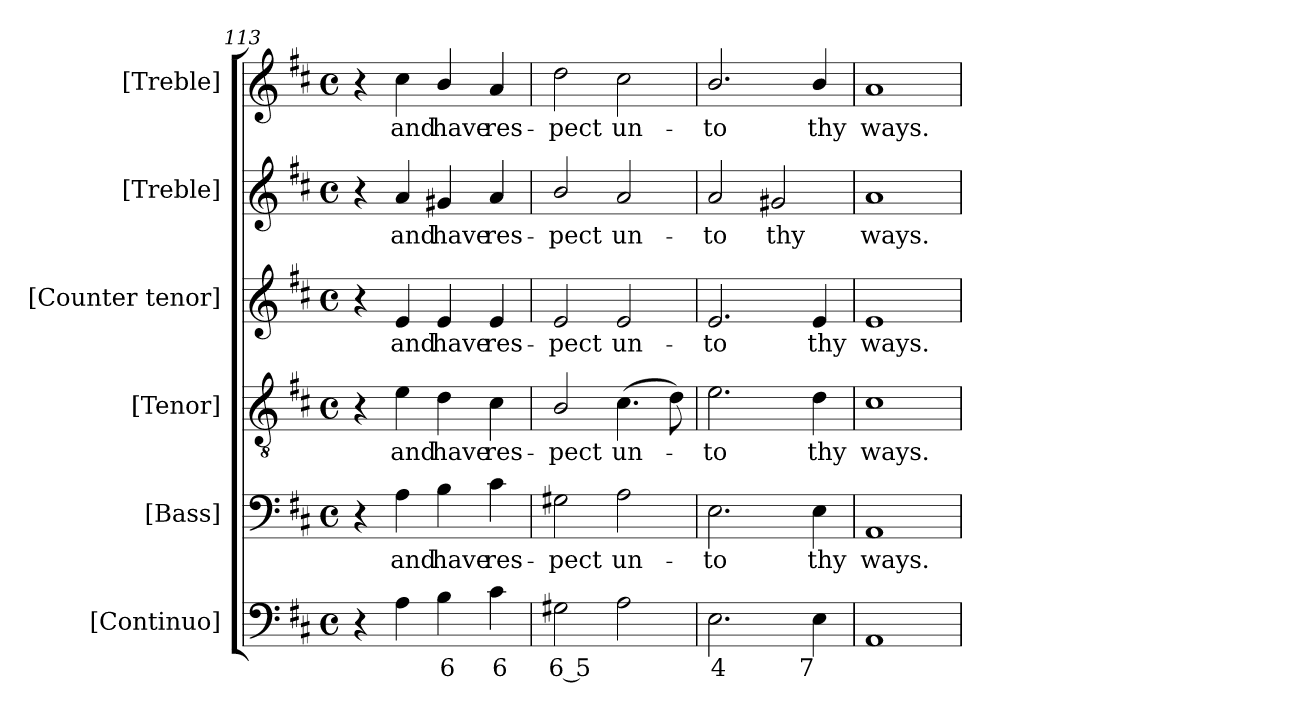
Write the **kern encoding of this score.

**kern	**text	**kern	**text	**kern	**text	**kern	**text	**kern	**text	**kern	**text
*part6	*part6	*part5	*part5	*part4	*part4	*part3	*part3	*part2	*part2	*part1	*part1
*staff6	*staff6	*staff5	*staff5	*staff4	*staff4	*staff3	*staff3	*staff2	*staff2	*staff1	*staff1
*I"[Continuo]	*	*I"[Bass]	*	*I"[Tenor]	*	*I"[Counter tenor]	*	*I"[Treble]	*	*I"[Treble]	*
*I'Cont.	*	*I'B.	*	*I'T.	*	*	*	*	*	*	*
*clefF4	*	*clefF4	*	*clefGv2	*	*clefG2	*	*clefG2	*	*clefG2	*
*	*	*	*	*ITrd7c12	*	*	*	*	*	*	*
*k[f#c#]	*	*k[f#c#]	*	*k[f#c#]	*	*k[f#c#]	*	*k[f#c#]	*	*k[f#c#]	*
*D:	*	*D:	*	*D:	*	*D:	*	*D:	*	*D:	*
*M4/4	*	*M4/4	*	*M4/4	*	*M4/4	*	*M4/4	*	*M4/4	*
*met(c)	*	*met(c)	*	*met(c)	*	*met(c)	*	*met(c)	*	*met(c)	*
=113	=113	=113	=113	=113	=113	=113	=113	=113	=113	=113	=113
4r	.	4r	.	4r	.	4r	.	4r	.	4r	.
!	!	!	!LO:LY:b:color=#000000	!	!	!	!	!	!	!	!
!	!	!	!	!	!LO:LY:b:color=#000000	!	!	!	!	!	!
!	!	!	!	!	!	!	!LO:LY:b:color=#000000	!	!	!	!
!	!	!	!	!	!	!	!	!	!LO:LY:b:color=#000000	!	!
!	!	!	!	!	!	!	!	!	!	!	!LO:LY:b:color=#000000
4Ai\	.	4Ai\	and	4Ei\	and	4ei/	and	4ai/	and	4cc#i\	and
!	!LO:LY:b:color=#000000	!	!	!	!	!	!	!	!	!	!
!	!	!	!LO:LY:b:color=#000000	!	!	!	!	!	!	!	!
!	!	!	!	!	!LO:LY:b:color=#000000	!	!	!	!	!	!
!	!	!	!	!	!	!	!LO:LY:b:color=#000000	!	!	!	!
!	!	!	!	!	!	!	!	!	!LO:LY:b:color=#000000	!	!
!	!	!	!	!	!	!	!	!	!	!	!LO:LY:b:color=#000000
4Bi\	6	4Bi\	have	4Di\	have	4ei/	have	4g#Xi/	have	4bi/	have
!	!LO:LY:b:color=#000000	!	!	!	!	!	!	!	!	!	!
!	!	!	!LO:LY:b:color=#000000	!	!	!	!	!	!	!	!
!	!	!	!	!	!LO:LY:b:color=#000000	!	!	!	!	!	!
!	!	!	!	!	!	!	!LO:LY:b:color=#000000	!	!	!	!
!	!	!	!	!	!	!	!	!	!LO:LY:b:color=#000000	!	!
!	!	!	!	!	!	!	!	!	!	!	!LO:LY:b:color=#000000
4c#i\	6	4c#i\	res-	4C#i\	res-	4ei/	res-	4ai/	res-	4ai/	res-
=114	=114	=114	=114	=114	=114	=114	=114	=114	=114	=114	=114
!	!LO:LY:b:color=#000000	!	!	!	!	!	!	!	!	!	!
!	!	!	!LO:LY:b:color=#000000	!	!	!	!	!	!	!	!
!	!	!	!	!	!LO:LY:b:color=#000000	!	!	!	!	!	!
!	!	!	!	!	!	!	!LO:LY:b:color=#000000	!	!	!	!
!	!	!	!	!	!	!	!	!	!LO:LY:b:color=#000000	!	!
!	!	!	!	!	!	!	!	!	!	!	!LO:LY:b:color=#000000
2G#Xi\	6 5	2G#Xi\	-pect	2BBi/	-pect	2ei/	-pect	2bi/	-pect	2ddi\	-pect
!	!	!	!LO:LY:b:color=#000000	!	!	!	!	!	!	!	!
!	!	!	!	!	!LO:LY:b:color=#000000	!	!	!	!	!	!
!	!	!	!	!	!	!	!LO:LY:b:color=#000000	!	!	!	!
!	!	!	!	!	!	!	!	!	!LO:LY:b:color=#000000	!	!
!	!	!	!	!	!	!	!	!	!	!	!LO:LY:b:color=#000000
2Ai\	.	2Ai\	un-	(4.C#i\	un-	2ei/	un-	2ai/	un-	2cc#i\	un-
.	.	.	.	8Di\)	.	.	.	.	.	.	.
=115	=115	=115	=115	=115	=115	=115	=115	=115	=115	=115	=115
!	!LO:LY:b:color=#000000	!	!	!	!	!	!	!	!	!	!
!	!	!	!LO:LY:b:color=#000000	!	!	!	!	!	!	!	!
!	!	!	!	!	!LO:LY:b:color=#000000	!	!	!	!	!	!
!	!	!	!	!	!	!	!LO:LY:b:color=#000000	!	!	!	!
!	!	!	!	!	!	!	!	!	!LO:LY:b:color=#000000	!	!
!	!	!	!	!	!	!	!	!	!	!	!LO:LY:b:color=#000000
2.Ei\	4	2.Ei\	-to	2.Ei\	-to	2.ei/	-to	2ai/	-to	2.bi/	-to
!	!	!	!	!	!	!	!	!	!LO:LY:b:color=#000000	!	!
.	.	.	.	.	.	.	.	2g#Xi/	thy	.	.
!	!LO:LY:b:color=#000000	!	!	!	!	!	!	!	!	!	!
!	!	!	!LO:LY:b:color=#000000	!	!	!	!	!	!	!	!
!	!	!	!	!	!LO:LY:b:color=#000000	!	!	!	!	!	!
!	!	!	!	!	!	!	!LO:LY:b:color=#000000	!	!	!	!
!	!	!	!	!	!	!	!	!	!	!	!LO:LY:b:color=#000000
4Ei\	7	4Ei\	thy	4Di\	thy	4ei/	thy	.	.	4bi/	thy
=116	=116	=116	=116	=116	=116	=116	=116	=116	=116	=116	=116
!	!	!	!LO:LY:b:color=#000000	!	!	!	!	!	!	!	!
!	!	!	!	!	!LO:LY:b:color=#000000	!	!	!	!	!	!
!	!	!	!	!	!	!	!LO:LY:b:color=#000000	!	!	!	!
!	!	!	!	!	!	!	!	!	!LO:LY:b:color=#000000	!	!
!	!	!	!	!	!	!	!	!	!	!	!LO:LY:b:color=#000000
1AAi	.	1AAi	ways.	1C#i	ways.	1ei	ways.	1ai	ways.	1ai	ways.
=	=	=	=	=	=	=	=	=	=	=	=
*-	*-	*-	*-	*-	*-	*-	*-	*-	*-	*-	*-
